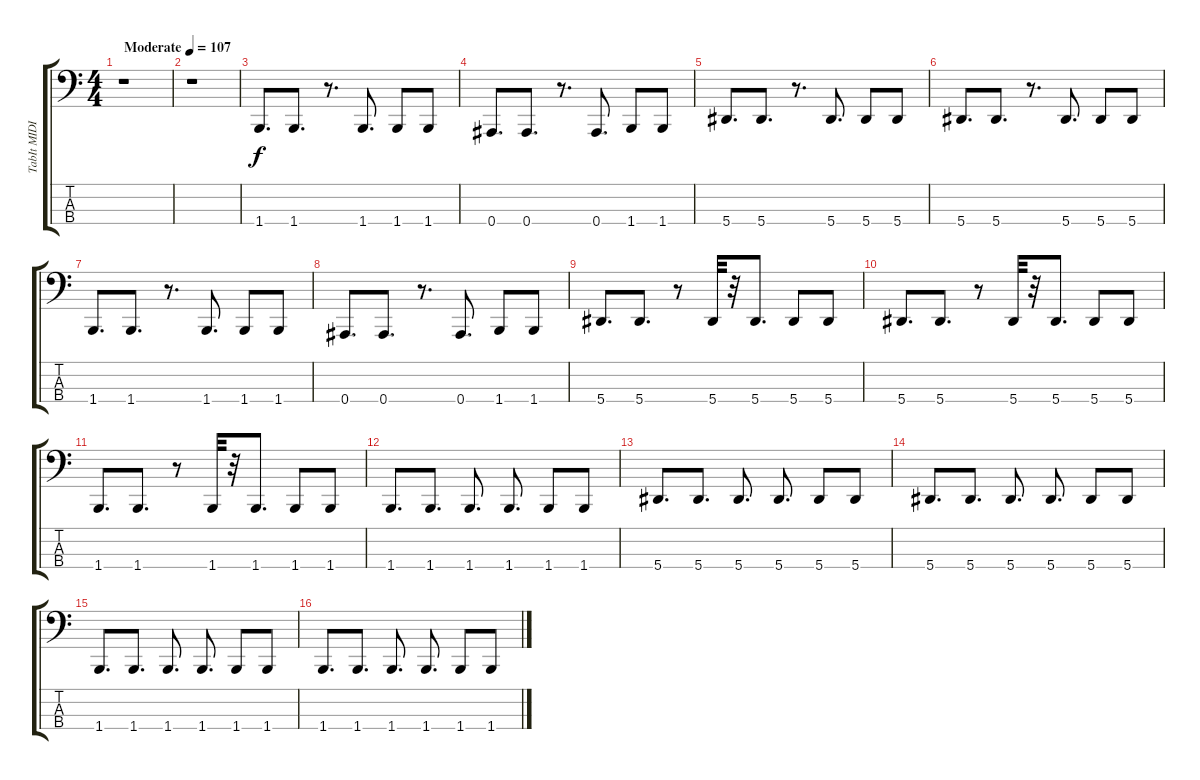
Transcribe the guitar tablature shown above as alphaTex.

\track ("TabIt MIDI - Track 4" "TabIt MIDI") {instrument electricbasspick}
\staff {score tabs}
\tuning (Eb2 Bb1 F1 Bb0) {hide}
\ts (4 4)
\tempo (107 "Moderate")
\clef f4
\ks c
r.1{dy f instrument electricbasspick} |
r.1 |
1.4.8{d} 1.4.8{d} r.8{d} 1.4.8{d} 1.4.8 1.4.8 |
0.4.8{d} 0.4.8{d} r.8{d} 0.4.8{d} 1.4.8 1.4.8 |
5.4.8{d} 5.4.8{d} r.8{d} 5.4.8{d} 5.4.8 5.4.8 |
5.4.8{d} 5.4.8{d} r.8{d} 5.4.8{d} 5.4.8 5.4.8 |
1.4.8{d} 1.4.8{d} r.8{d} 1.4.8{d} 1.4.8 1.4.8 |
0.4.8{d} 0.4.8{d} r.8{d} 0.4.8{d} 1.4.8 1.4.8 |
5.4.8{d} 5.4.8{d} r.8 5.4.32 r.32 5.4.8{d} 5.4.8 5.4.8 |
5.4.8{d} 5.4.8{d} r.8 5.4.32 r.32 5.4.8{d} 5.4.8 5.4.8 |
1.4.8{d} 1.4.8{d} r.8 1.4.32 r.32 1.4.8{d} 1.4.8 1.4.8 |
1.4.8{d} 1.4.8{d} 1.4.8{d} 1.4.8{d} 1.4.8 1.4.8 |
5.4.8{d} 5.4.8{d} 5.4.8{d} 5.4.8{d} 5.4.8 5.4.8 |
5.4.8{d} 5.4.8{d} 5.4.8{d} 5.4.8{d} 5.4.8 5.4.8 |
1.4.8{d} 1.4.8{d} 1.4.8{d} 1.4.8{d} 1.4.8 1.4.8 |
1.4.8{d} 1.4.8{d} 1.4.8{d} 1.4.8{d} 1.4.8 1.4.8
